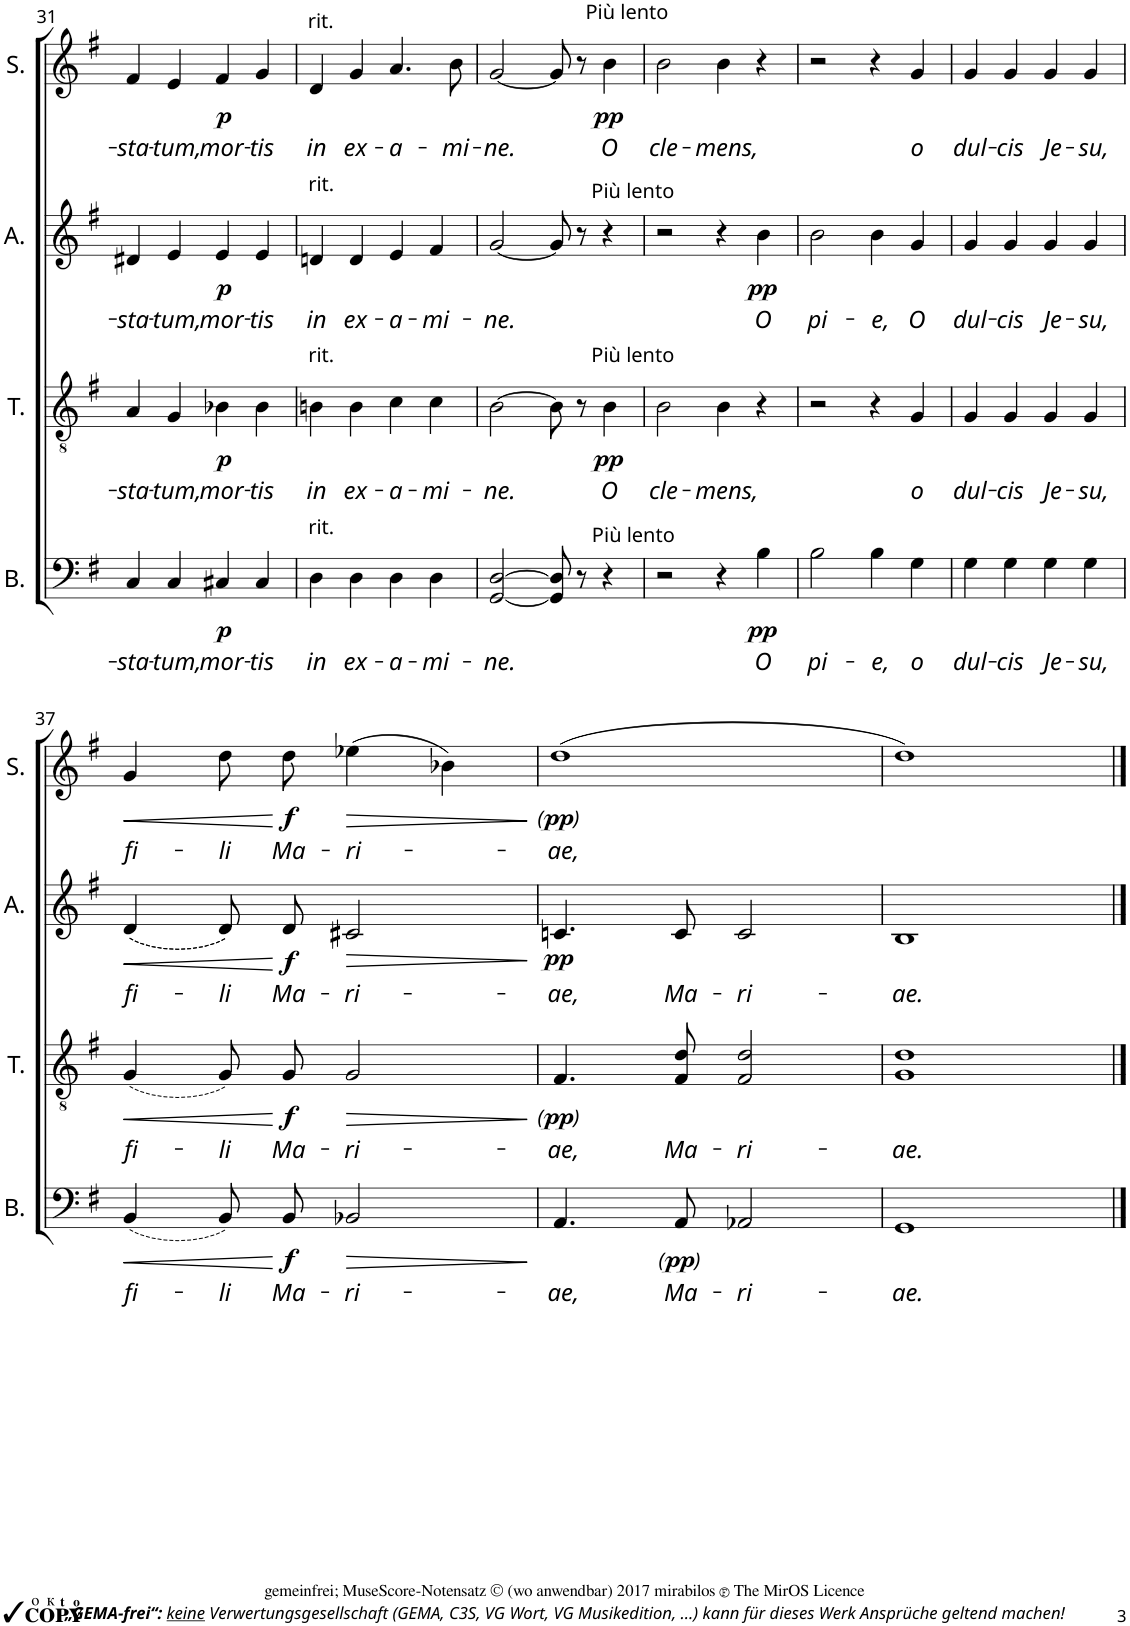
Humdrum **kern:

**kern	**text	**dynam	**kern	**text	**dynam	**kern	**text	**dynam	**kern	**text	**dynam
*part4	*part4	*part4	*part3	*part3	*part3	*part2	*part2	*part2	*part1	*part1	*part1
*staff4	*staff4	*staff4	*staff3	*staff3	*staff3	*staff2	*staff2	*staff2	*staff1	*staff1	*staff1
*I"Bass	*	*	*I"Tenor	*	*	*I"Alto	*	*	*I"Sopran	*	*
*I'B.	*	*	*I'T.	*	*	*I'A.	*	*	*I'S.	*	*
!!LO:PB:g=z
*clefF4	*	*	*clefGv2	*	*	*clefG2	*	*	*clefG2	*	*
*k[f#]	*	*	*k[f#]	*	*	*k[f#]	*	*	*k[f#]	*	*
*M4/4	*	*	*M4/4	*	*	*M4/4	*	*	*M4/4	*	*
=31	=31	=31	=31	=31	=31	=31	=31	=31	=31	=31	=31
!	!LO:LY:b	!	!	!LO:LY:b	!	!	!LO:LY:b	!	!	!LO:LY:b	!
4C/	-sta-	.	4A/	-sta-	.	4d#X/	-sta-	.	4f#/	-sta-	.
!	!LO:LY:b	!	!	!LO:LY:b	!	!	!LO:LY:b	!	!	!LO:LY:b	!
4C/	-tum,	.	4G/	-tum,	.	4e/	-tum,	.	4e/	-tum,	.
!	!LO:LY:b	!LO:DY:b	!	!LO:LY:b	!LO:DY:b	!	!LO:LY:b	!LO:DY:b	!	!LO:LY:b	!LO:DY:b
4C#X/	mor-	p	4B-X\	mor-	p	4e/	mor-	p	4f#/	mor-	p
!	!LO:LY:b	!	!	!LO:LY:b	!	!	!LO:LY:b	!	!	!LO:LY:b	!
4C#/	-tis	.	4B-\	-tis	.	4e/	-tis	.	4g/	-tis	.
=32	=32	=32	=32	=32	=32	=32	=32	=32	=32	=32	=32
!	!	!	!	!	!	!	!	!	!LO:TX:a:t=rit.	!	!
!	!	!	!	!	!	!LO:TX:a:t=rit.	!	!	!	!	!
!	!	!	!LO:TX:a:t=rit.	!	!	!	!	!	!	!	!
!LO:TX:a:t=rit.	!	!	!	!	!	!	!	!	!	!	!
!	!LO:LY:b	!	!	!LO:LY:b	!	!	!LO:LY:b	!	!	!LO:LY:b	!
4D\	in	.	4Bn\	in	.	4dn/	in	.	4d/	in	.
!	!LO:LY:b	!	!	!LO:LY:b	!	!	!LO:LY:b	!	!	!LO:LY:b	!
4D\	ex-	.	4B\	ex-	.	4d/	ex-	.	4g/	ex-	.
!	!LO:LY:b	!	!	!LO:LY:b	!	!	!LO:LY:b	!	!	!LO:LY:b	!
4D\	-a-	.	4c\	-a-	.	4e/	-a-	.	4.a/	-a-	.
!	!LO:LY:b	!	!	!LO:LY:b	!	!	!LO:LY:b	!	!	!	!
4D\	-mi-	.	4c\	-mi-	.	4f#/	-mi-	.	.	.	.
!	!	!	!	!	!	!	!	!	!	!LO:LY:b	!
.	.	.	.	.	.	.	.	.	8b\	-mi-	.
=33	=33	=33	=33	=33	=33	=33	=33	=33	=33	=33	=33
!	!LO:LY:b	!	!	!LO:LY:b	!	!	!LO:LY:b	!	!	!LO:LY:b	!
[2GG/ [2D/	-ne.	.	[2B\	ne.	.	[2g/	-ne.	.	[2g/	-ne.	.
8GG/] 8D/]	.	.	8B\]	.	.	8g/]	.	.	8g/]	.	.
8r	.	.	8r	.	.	8r	.	.	8r	.	.
!	!	!	!	!	!	!	!	!	!LO:TX:a:t=Più lento	!	!
!	!	!	!	!	!	!LO:TX:a:t=Più lento	!	!	!	!	!
!	!	!	!LO:TX:a:t=Più lento	!	!	!	!	!	!	!	!
!LO:TX:a:t=Più lento	!	!	!	!	!	!	!	!	!	!	!
!	!	!	!	!LO:LY:b	!LO:DY:b	!	!	!	!	!LO:LY:b	!LO:DY:b
4r	.	.	4B\	O	pp	4r	.	.	4b\	O	pp
=34	=34	=34	=34	=34	=34	=34	=34	=34	=34	=34	=34
!	!	!	!	!LO:LY:b	!	!	!	!	!	!LO:LY:b	!
2r	.	.	2B\	cle-	.	2r	.	.	2b\	cle-	.
!	!	!	!	!LO:LY:b	!	!	!	!	!	!LO:LY:b	!
4r	.	.	4B\	-mens,	.	4r	.	.	4b\	-mens,	.
!	!LO:LY:b	!LO:DY:b	!	!	!	!	!LO:LY:b	!LO:DY:b	!	!	!
4B\	O	pp	4r	.	.	4b\	O	pp	4r	.	.
=35	=35	=35	=35	=35	=35	=35	=35	=35	=35	=35	=35
!	!LO:LY:b	!	!	!	!	!	!LO:LY:b	!	!	!	!
2B\	pi-	.	2r	.	.	2b\	pi-	.	2r	.	.
!	!LO:LY:b	!	!	!	!	!	!LO:LY:b	!	!	!	!
4B\	-e,	.	4r	.	.	4b\	-e,	.	4r	.	.
!	!LO:LY:b	!	!	!LO:LY:b	!	!	!LO:LY:b	!	!	!LO:LY:b	!
4G\	o	.	4G/	o	.	4g/	O	.	4g/	o	.
=36	=36	=36	=36	=36	=36	=36	=36	=36	=36	=36	=36
!	!LO:LY:b	!	!	!LO:LY:b	!	!	!LO:LY:b	!	!	!LO:LY:b	!
4G\	-dul-	.	4G/	-dul-	.	4g/	dul-	.	4g/	dul-	.
!	!LO:LY:b	!	!	!LO:LY:b	!	!	!LO:LY:b	!	!	!LO:LY:b	!
4G\	cis	.	4G/	cis	.	4g/	-cis	.	4g/	-cis	.
!	!LO:LY:b	!	!	!LO:LY:b	!	!	!LO:LY:b	!	!	!LO:LY:b	!
4G\	-Je-	.	4G/	-Je-	.	4g/	Je-	.	4g/	Je-	.
!	!LO:LY:b	!	!	!LO:LY:b	!	!	!LO:LY:b	!	!	!LO:LY:b	!
4G\	su,	.	4G/	su,	.	4g/	-su,	.	4g/	-su,	.
!!LO:LB:g=z
=37	=37	=37	=37	=37	=37	=37	=37	=37	=37	=37	=37
!	!LO:LY:b	!LO:HP:b	!	!LO:LY:b	!LO:HP:b	!	!LO:LY:b	!LO:HP:b	!	!LO:LY:b	!LO:HP:b
(4BB/	-fi-	<	(4G/	-fi-	<	((4d/	-fi-	<	4g/	-fi-	<
!	!LO:LY:b	!	!	!LO:LY:b	!	!	!LO:LY:b	!	!	!LO:LY:b	!
8BB/L)	li	.	8G/L)	li	.	8d/L))	li	.	8dd\L	li	.
!	!LO:LY:b	!LO:DY:n=1:b	!	!LO:LY:b	!LO:DY:n=1:b	!	!LO:LY:b	!LO:DY:n=1:b	!	!LO:LY:b	!LO:DY:n=1:b
8BB/J	-Ma-	[ f	8G/J	-Ma-	[ f	8d/J	-Ma-	[ f	8dd\J	-Ma-	[ f
!	!LO:LY:b	!LO:HP:b	!	!LO:LY:b	!LO:HP:b	!	!LO:LY:b	!LO:HP:b	!	!LO:LY:b	!LO:HP:b
2BB-X/	-ri-	>	2G/	-ri-	>	2c#X/	-ri-	>	(4ee-X\	-ri-	>
.	.	.	.	.	.	.	.	.	4b-X\)	.	.
.	.	]	.	.	]	.	.	]	.	.	]
=38	=38	=38	=38	=38	=38	=38	=38	=38	=38	=38	=38
!	!LO:LY:b	!	!	!LO:LY:b	!LO:DY:b	!	!LO:LY:b	!	!	!LO:LY:b	!
!	!	!	!	!	!LO:DY:n=1:b	!	!	!	!	!	!
!	!	!	!	!	!LO:DY:n=2:b	!	!	!LO:DY:b	!	!	!LO:DY:b
!	!	!	!	!	!	!	!	!	!	!	!LO:DY:n=1:b
!	!	!	!	!	!	!	!	!	!	!	!LO:DY:n=2:b
4.AA/	ae,	.	4.F#/	ae,	other-dynamics pp other-dynamics	4.cn/	-ae,	pp	(1dd	-ae,	other-dynamics pp other-dynamics
!	!LO:LY:b	!LO:DY:b	!	!LO:LY:b	!	!	!LO:LY:b	!	!	!	!
!	!	!LO:DY:n=1:b	!	!	!	!	!	!	!	!	!
!	!	!LO:DY:n=2:b	!	!	!	!	!	!	!	!	!
8AA/	-Ma-	other-dynamics pp other-dynamics	8F#/ 8d/	-Ma-	.	8c/	Ma-	.	.	.	.
!	!LO:LY:b	!	!	!LO:LY:b	!	!	!LO:LY:b	!	!	!	!
2AA-X/	-ri-	.	2F#/ 2d/	-ri-	.	2c/	-ri-	.	.	.	.
=39	=39	=39	=39	=39	=39	=39	=39	=39	=39	=39	=39
!	!LO:LY:b	!	!	!LO:LY:b	!	!	!LO:LY:b	!	!	!	!
1GG	-ae.	.	1G 1d	ae.	.	1B	-ae.	.	1dd)	.	.
==	==	==	==	==	==	==	==	==	==	==	==
*-	*-	*-	*-	*-	*-	*-	*-	*-	*-	*-	*-
